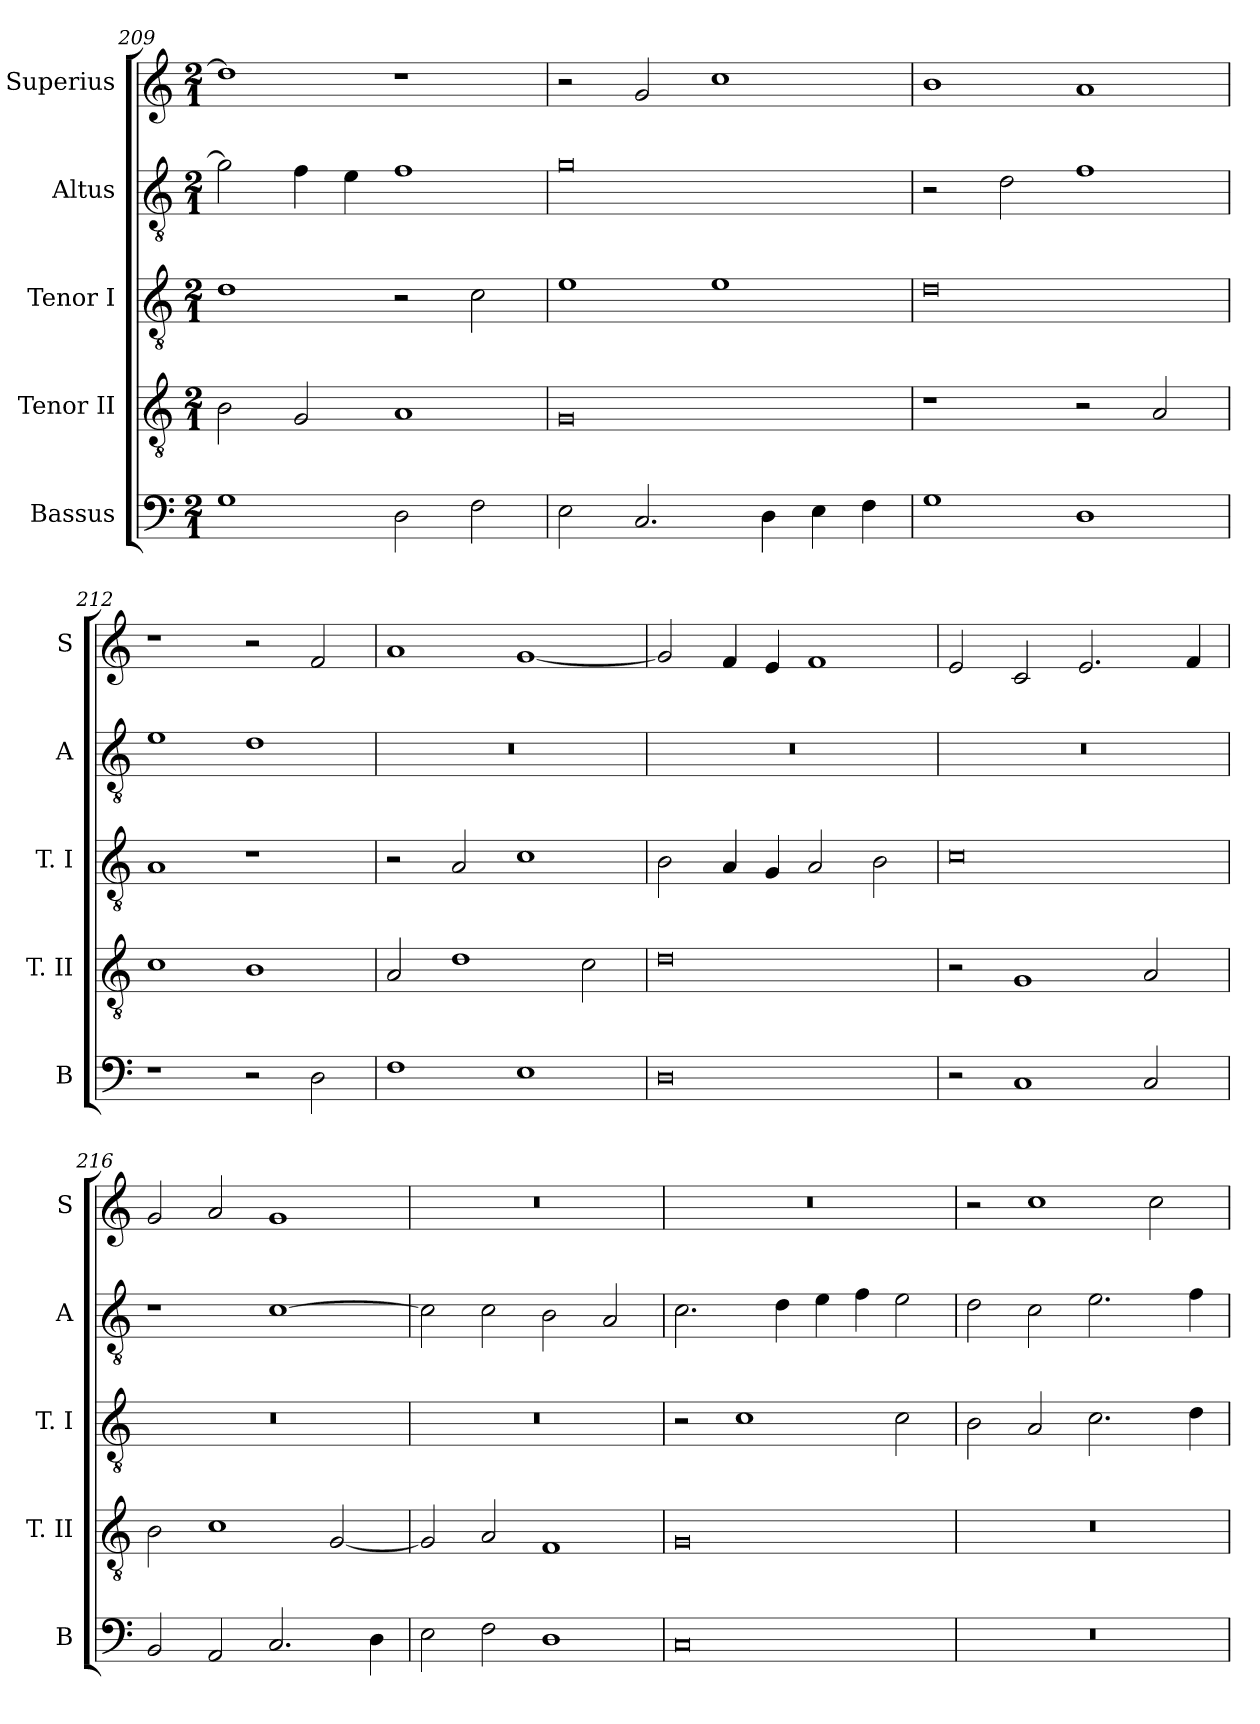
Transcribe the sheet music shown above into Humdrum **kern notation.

**kern	**kern	**kern	**kern	**kern
*part5	*part4	*part3	*part2	*part1
*staff5	*staff4	*staff3	*staff2	*staff1
*I"Bassus	*I"Tenor II	*I"Tenor I	*I"Altus	*I"Superius
*I'B	*I'T. II	*I'T. I	*I'A	*I'S
*clefF4	*clefGv2	*clefGv2	*clefGv2	*clefG2
*k[]	*k[]	*k[]	*k[]	*k[]
*C:	*C:	*C:	*C:	*C:
*M2/1	*M2/1	*M2/1	*M2/1	*M2/1
=209	=209	=209	=209	=209
1G	2B	1d	2g]	1dd]
.	2G	.	4f	.
.	.	.	4e	.
2D	1A	2r	1f	1r
2F	.	2c	.	.
=210	=210	=210	=210	=210
2E	0G	1e	0g	2r
2.C	.	.	.	2g
.	.	1e	.	1cc
4D	.	.	.	.
4E	.	.	.	.
4F	.	.	.	.
=211	=211	=211	=211	=211
1G	1r	0d	2r	1b
.	.	.	2d	.
1D	2r	.	1f	1a
.	2A	.	.	.
=212	=212	=212	=212	=212
1r	1c	1A	1e	1r
2r	1B	1r	1d	2r
2D	.	.	.	2f
=213	=213	=213	=213	=213
1F	2A	2r	0r	1a
.	1d	2A	.	.
1E	.	1c	.	[1g
.	2c	.	.	.
=214	=214	=214	=214	=214
0D	0d	2B	0r	2g]
.	.	4A	.	4f
.	.	4G	.	4e
.	.	2A	.	1f
.	.	2B	.	.
=215	=215	=215	=215	=215
2r	2r	0c	0r	2e
1C	1G	.	.	2c
.	.	.	.	2.e
2C	2A	.	.	.
.	.	.	.	4f
=216	=216	=216	=216	=216
2BB	2B	0r	1r	2g
2AA	1c	.	.	2a
2.C	.	.	[1c	1g
.	[2G	.	.	.
4D	.	.	.	.
=217	=217	=217	=217	=217
2E	2G]	0r	2c]	0r
2F	2A	.	2c	.
1D	1F	.	2B	.
.	.	.	2A	.
=218	=218	=218	=218	=218
0C	0G	2r	2.c	0r
.	.	1c	.	.
.	.	.	4d	.
.	.	.	4e	.
.	.	.	4f	.
.	.	2c	2e	.
=219	=219	=219	=219	=219
0r	0r	2B	2d	2r
.	.	2A	2c	1cc
.	.	2.c	2.e	.
.	.	.	.	2cc
.	.	4d	4f	.
=	=	=	=	=
*-	*-	*-	*-	*-
